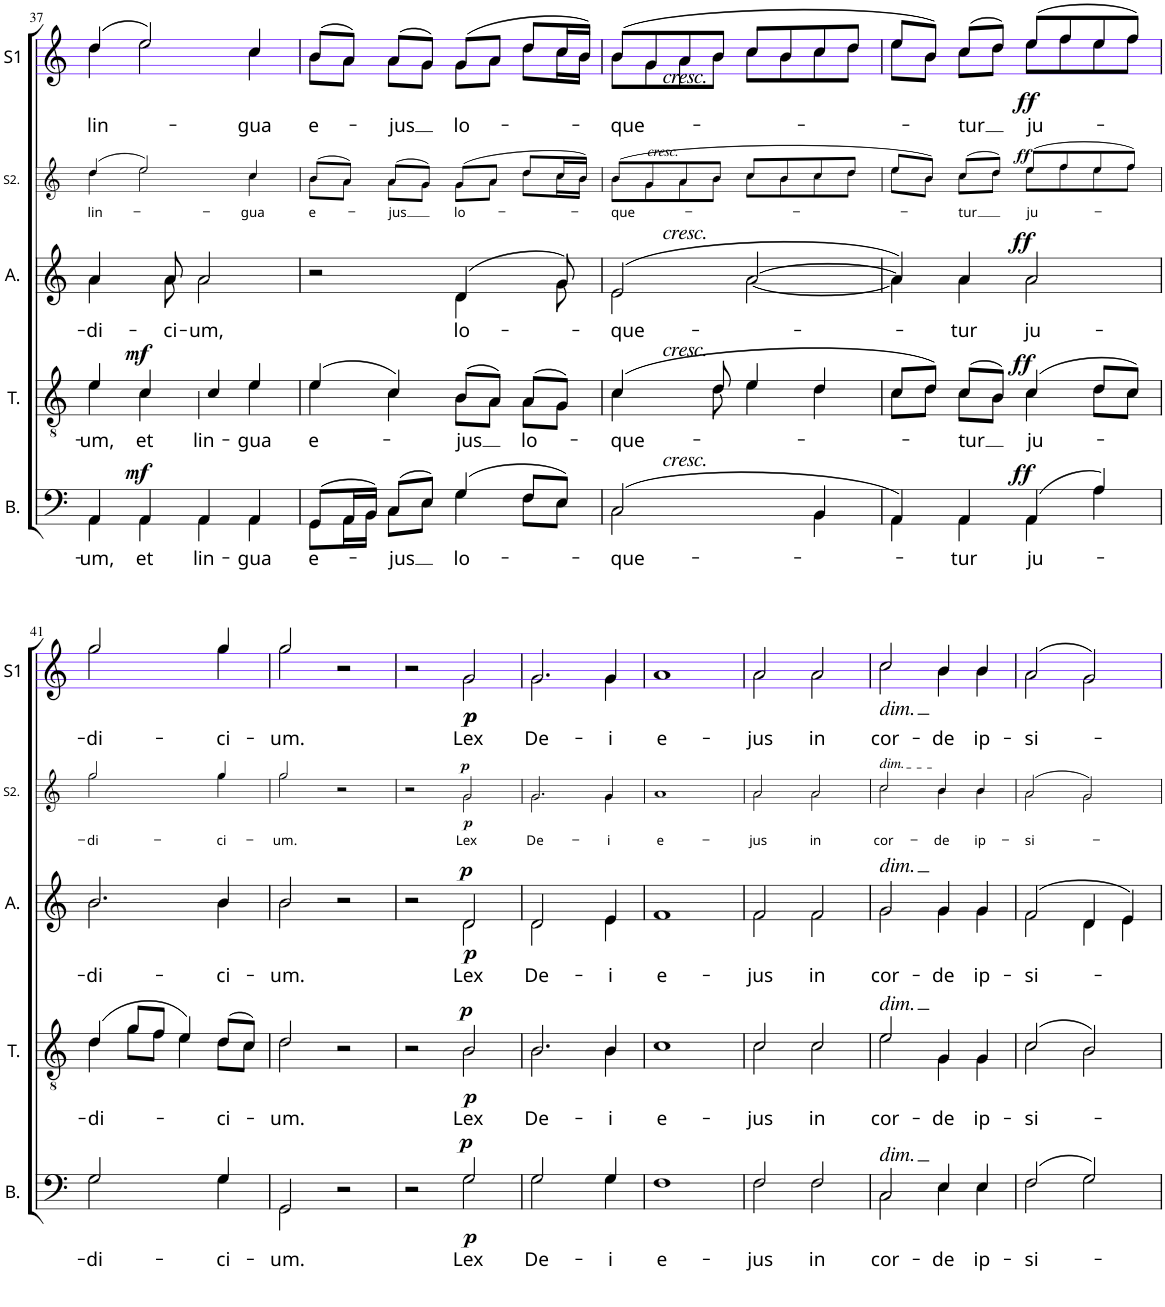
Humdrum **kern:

**kern	**text	**dynam	**kern	**text	**dynam	**kern	**text	**dynam	**kern	**text	**dynam	**kern	**text	**dynam
*part5	*part5	*part5	*part4	*part4	*part4	*part3	*part3	*part3	*part2	*part2	*part2	*part1	*part1	*part1
*staff5	*staff5	*staff5	*staff4	*staff4	*staff4	*staff3	*staff3	*staff3	*staff2	*staff2	*staff2	*staff1	*staff1	*staff1
*I"Basse	*	*	*I"Ténor	*	*	*I"Alto	*	*	*I"Soprano 2	*	*	*I"Soprano 1	*	*
*I'B.	*	*	*I'T.	*	*	*I'A.	*	*	*I'S2.	*	*	*I'S1	*	*
!!LO:PB:g=z
*clefF4	*	*	*clefGv2	*	*	*clefG2	*	*	*clefG2	*	*	*clefG2	*	*
*k[]	*	*	*k[]	*	*	*k[]	*	*	*k[]	*	*	*k[]	*	*
*M2/2	*	*	*M2/2	*	*	*M2/2	*	*	*M2/2	*	*	*M2/2	*	*
*met(c|)	*	*	*met(c|)	*	*	*met(c|)	*	*	*met(c|)	*	*	*met(c|)	*	*
=37	=37	=37	=37	=37	=37	=37	=37	=37	=37	=37	=37	=37	=37	=37
!	!LO:LY:b	!	!	!LO:LY:b	!	!	!LO:LY:b	!	!	!LO:LY:b	!	!	!LO:LY:b	!
*^	*	*	*^	*	*	*^	*	*	*^	*	*	*^	*	*
4AA/	4AA\	-um,	.	4e/	4e\	-um,	.	4.a/	4.a\	-di-	.	(4dd/	4dd\	lin-	.	(4dd/	4dd\	lin-	.
!	!	!LO:LY:b	!LO:DY:a	!	!	!LO:LY:b	!LO:DY:a	!	!	!	!	!	!	!	!	!	!	!	!
4AA/	4AA\	et	mf	4c/	4c\	et	mf	.	.	.	.	2ee/)	2ee\	.	.	2ee/)	2ee\	.	.
!	!	!	!	!	!	!	!	!	!	!LO:LY:b	!	!	!	!	!	!	!	!	!
.	.	.	.	.	.	.	.	8a/	8a\	-ci-	.	.	.	.	.	.	.	.	.
!	!	!LO:LY:b	!	!	!	!LO:LY:b	!	!	!	!LO:LY:b	!	!	!	!	!	!	!	!	!
4AA/	4AA\	lin-	.	4c/	4d\	lin-	.	2a/	2a\	-um,	.	.	.	.	.	.	.	.	.
!	!	!LO:LY:b	!	!	!	!LO:LY:b	!	!	!	!	!	!	!	!LO:LY:b	!	!	!	!LO:LY:b	!
4AA/	4AA\	-gua	.	4e/	4e\	-gua	.	.	.	.	.	4cc/	4cc\	-gua	.	4cc/	4cc\	-gua	.
=38	=38	=38	=38	=38	=38	=38	=38	=38	=38	=38	=38	=38	=38	=38	=38	=38	=38	=38	=38
!	!	!LO:LY:b	!	!	!	!LO:LY:b	!	!	!	!	!	!	!	!LO:LY:b	!	!	!	!LO:LY:b	!
(8GG/L	8GG\L	e-	.	(4e/	4e\	e-	.	2r	2ryy	.	.	(8b/L	8b\L	e-	.	(8b/L	8b\L	e-	.
16AA/L	16AA\L	.	.	.	.	.	.	.	.	.	.	8a/J)	8a\J	.	.	8a/J)	8a\J	.	.
16BB/JJ)	16BB\JJ	.	.	.	.	.	.	.	.	.	.	.	.	.	.	.	.	.	.
!	!	!LO:LY:b	!	!	!	!	!	!	!	!	!	!	!	!LO:LY:b	!	!	!	!LO:LY:b	!
(8C/L	8C\L	-jus	.	4c/)	4c\	.	.	.	.	.	.	(8a/L	8a\L	-jus	.	(8a/L	8a\L	-jus	.
8E/J)	8E\J	.	.	.	.	.	.	.	.	.	.	8g/J)	8g\J	.	.	8g/J)	8g\J	.	.
!	!	!LO:LY:b	!	!	!	!LO:LY:b	!	!	!	!LO:LY:b	!	!	!	!LO:LY:b	!	!	!	!LO:LY:b	!
(4G/	4G\	lo-	.	(8B/L	8B\L	-jus	.	(4.d/	4.d\	lo-	.	(8g/L	8g\L	lo-	.	(8g/L	8g\L	lo-	.
.	.	.	.	8A/J)	8A\J	.	.	.	.	.	.	8a/J	8a\J	.	.	8a/J	8a\J	.	.
!	!	!	!	!	!	!LO:LY:b	!	!	!	!	!	!	!	!	!	!	!	!	!
8F/L	8F\L	.	.	(8A/L	8A\L	lo-	.	.	.	.	.	8dd/L	8dd\L	.	.	8dd/L	8dd\L	.	.
8E/J)	8E\J	.	.	8G/J)	8G\J	.	.	8g/)	8g\	.	.	16cc/L	16cc\L	.	.	16cc/L	16cc\L	.	.
.	.	.	.	.	.	.	.	.	.	.	.	16b/JJ)	16b\JJ	.	.	16b/JJ)	16b\JJ	.	.
=39	=39	=39	=39	=39	=39	=39	=39	=39	=39	=39	=39	=39	=39	=39	=39	=39	=39	=39	=39
!	!	!	!	!	!	!	!	!	!	!	!	!	!	!	!	!LO:TX:b:i:t=cresc.	!	!	!
!	!	!	!	!	!	!	!	!	!	!	!	!LO:TX:a:i:t=cresc.	!	!	!	!	!	!	!
!	!	!	!	!	!	!	!	!LO:TX:a:i:t=cresc.	!	!	!	!	!	!	!	!	!	!	!
!	!	!	!	!LO:TX:a:i:t=cresc.	!	!	!	!	!	!	!	!	!	!	!	!	!	!	!
!LO:TX:a:i:t=cresc.	!	!	!	!	!	!	!	!	!	!	!	!	!	!	!	!	!	!	!
!	!	!LO:LY:b	!	!	!	!LO:LY:b	!	!	!	!LO:LY:b	!	!	!	!LO:LY:b	!	!	!	!LO:LY:b	!
(2.C/	2.C\	-que-	.	(4.c/	4.c\	-que-	.	(2e/	2e\	-que-	.	(8b/L	8b\L	-que-	.	(8b/L	8b\L	-que-	.
.	.	.	.	.	.	.	.	.	.	.	.	8g/	8g\	.	.	8g/	8g\	.	.
.	.	.	.	.	.	.	.	.	.	.	.	8a/	8a\	.	.	8a/	8a\	.	.
.	.	.	.	8d/	8d\	.	.	.	.	.	.	8b/J	8b\J	.	.	8b/J	8b\J	.	.
.	.	.	.	4e/	4e\	.	.	[2a/	[2a\	.	.	8cc/L	8cc\L	.	.	8cc/L	8cc\L	.	.
.	.	.	.	.	.	.	.	.	.	.	.	8b/	8b\	.	.	8b/	8b\	.	.
4BB/	4BB\	.	.	4d/	4d\	.	.	.	.	.	.	8cc/	8cc\	.	.	8cc/	8cc\	.	.
.	.	.	.	.	.	.	.	.	.	.	.	8dd/J	8dd\J	.	.	8dd/J	8dd\J	.	.
=40	=40	=40	=40	=40	=40	=40	=40	=40	=40	=40	=40	=40	=40	=40	=40	=40	=40	=40	=40
4AA/)	4AA\	.	.	8c/L	8c\L	.	.	4a/])	4a\]	.	.	8ee/L	8ee\L	.	.	8ee/L	8ee\L	.	.
.	.	.	.	8d/J)	8d\J	.	.	.	.	.	.	8b/J)	8b\J	.	.	8b/J)	8b\J	.	.
!	!	!LO:LY:b	!	!	!	!LO:LY:b	!	!	!	!LO:LY:b	!	!	!	!LO:LY:b	!	!	!	!LO:LY:b	!
4AA/	4AA\	-tur	.	(8c/L	8c\L	-tur	.	4a/	4a\	-tur	.	(8cc/L	8cc\L	-tur	.	(8cc/L	8cc\L	-tur	.
.	.	.	.	8B/J)	8B\J	.	.	.	.	.	.	8dd/J)	8dd\J	.	.	8dd/J)	8dd\J	.	.
!	!	!LO:LY:b	!LO:DY:a	!	!	!LO:LY:b	!LO:DY:a	!	!	!LO:LY:b	!LO:DY:a	!	!	!LO:LY:b	!LO:DY:a	!	!	!LO:LY:b	!LO:DY:b
(4AA/	4AA\	ju-	ff	(4c/	4c\	ju-	ff	2a/	2a\	ju-	ff	(8ee/L	8ee\L	ju-	ff	(8ee/L	8ee\L	ju-	ff
.	.	.	.	.	.	.	.	.	.	.	.	8ff/	8ff\	.	.	8ff/	8ff\	.	.
4A/)	4A\	.	.	8d/L	8d\L	.	.	.	.	.	.	8ee/	8ee\	.	.	8ee/	8ee\	.	.
.	.	.	.	8c/J)	8c\J	.	.	.	.	.	.	8ff/J)	8ff\J	.	.	8ff/J)	8ff\J	.	.
!!LO:LB:g=z	!!
=41	=41	=41	=41	=41	=41	=41	=41	=41	=41	=41	=41	=41	=41	=41	=41	=41	=41	=41	=41
!	!	!LO:LY:b	!	!	!	!LO:LY:b	!	!	!	!LO:LY:b	!	!	!	!LO:LY:b	!	!	!	!LO:LY:b	!
2.G/	2.G\	-di-	.	(4d/	4d\	-di-	.	2.b/	2.b\	-di-	.	2.gg/	2.gg\	-di-	.	2.gg/	2.gg\	-di-	.
.	.	.	.	8g/L	8g\L	.	.	.	.	.	.	.	.	.	.	.	.	.	.
.	.	.	.	8f/J	8f\J	.	.	.	.	.	.	.	.	.	.	.	.	.	.
.	.	.	.	4e/)	4e\	.	.	.	.	.	.	.	.	.	.	.	.	.	.
!	!	!LO:LY:b	!	!	!	!LO:LY:b	!	!	!	!LO:LY:b	!	!	!	!LO:LY:b	!	!	!	!LO:LY:b	!
4G/	4G\	-ci-	.	(8d/L	8d\L	-ci-	.	4b/	4b\	-ci-	.	4gg/	4gg\	-ci-	.	4gg/	4gg\	-ci-	.
.	.	.	.	8c/J)	8c\J	.	.	.	.	.	.	.	.	.	.	.	.	.	.
=42	=42	=42	=42	=42	=42	=42	=42	=42	=42	=42	=42	=42	=42	=42	=42	=42	=42	=42	=42
!	!	!LO:LY:b	!	!	!	!LO:LY:b	!	!	!	!LO:LY:b	!	!	!	!LO:LY:b	!	!	!	!LO:LY:b	!
2GG/	2GG\	-um.	.	2d/	2d\	-um.	.	2b/	2b\	-um.	.	2gg/	2gg\	-um.	.	2gg/	2gg\	-um.	.
2r	2ryy	.	.	2r	2ryy	.	.	2r	2ryy	.	.	2r	2ryy	.	.	2r	2ryy	.	.
=43	=43	=43	=43	=43	=43	=43	=43	=43	=43	=43	=43	=43	=43	=43	=43	=43	=43	=43	=43
2r	2ryy	.	.	2r	2ryy	.	.	2r	2ryy	.	.	2r	2ryy	.	.	2r	2ryy	.	.
!	!	!LO:LY:b	!LO:DY:a	!	!	!LO:LY:b	!	!	!	!LO:LY:b	!	!	!	!LO:LY:b	!	!	!	!LO:LY:b	!
!	!	!	!LO:DY:n=1:b	!	!	!	!LO:DY:a	!	!	!	!	!	!	!	!	!	!	!	!
!	!	!	!	!	!	!	!LO:DY:n=1:b	!	!	!	!LO:DY:a	!	!	!	!	!	!	!	!
!	!	!	!	!	!	!	!	!	!	!	!LO:DY:n=1:b	!	!	!	!LO:DY:a	!	!	!	!
!	!	!	!	!	!	!	!	!	!	!	!	!	!	!	!LO:DY:n=1:b	!	!	!	!LO:DY:b
!	!	!	!	!	!	!	!	!	!	!	!	!	!	!	!	!	!	!	!LO:DY:n=1:b
2G/	2G\	Lex	p p	2B/	2B\	Lex	p p	2d/	2d\	Lex	p p	2g/	2g\	Lex	p p	2g/	2g\	Lex	p p
=44	=44	=44	=44	=44	=44	=44	=44	=44	=44	=44	=44	=44	=44	=44	=44	=44	=44	=44	=44
!	!	!LO:LY:b	!	!	!	!LO:LY:b	!	!	!	!LO:LY:b	!	!	!	!LO:LY:b	!	!	!	!LO:LY:b	!
2.G/	2.G\	De-	.	2.B/	2.B\	De-	.	2.d/	2.d\	De-	.	2.g/	2.g\	De-	.	2.g/	2.g\	De-	.
!	!	!LO:LY:b	!	!	!	!LO:LY:b	!	!	!	!LO:LY:b	!	!	!	!LO:LY:b	!	!	!	!LO:LY:b	!
4G/	4G\	-i	.	4B/	4B\	-i	.	4e/	4e\	-i	.	4g/	4g\	-i	.	4g/	4g\	-i	.
=45	=45	=45	=45	=45	=45	=45	=45	=45	=45	=45	=45	=45	=45	=45	=45	=45	=45	=45	=45
!	!	!LO:LY:b	!	!	!	!LO:LY:b	!	!	!	!LO:LY:b	!	!	!	!LO:LY:b	!	!	!	!LO:LY:b	!
1F	1F	e-	.	1c	1c	e-	.	1f	1f	e-	.	1a	1a	e-	.	1a	1a	e-	.
=46	=46	=46	=46	=46	=46	=46	=46	=46	=46	=46	=46	=46	=46	=46	=46	=46	=46	=46	=46
!	!	!LO:LY:b	!	!	!	!LO:LY:b	!	!	!	!LO:LY:b	!	!	!	!LO:LY:b	!	!	!	!LO:LY:b	!
2F/	2F\	-jus	.	2c/	2c\	-jus	.	2f/	2f\	-jus	.	2a/	2a\	-jus	.	2a/	2a\	-jus	.
!	!	!LO:LY:b	!	!	!	!LO:LY:b	!	!	!	!LO:LY:b	!	!	!	!LO:LY:b	!	!	!	!LO:LY:b	!
2F/	2F\	in	.	2c/	2c\	in	.	2f/	2f\	in	.	2a/	2a\	in	.	2a/	2a\	in	.
=47	=47	=47	=47	=47	=47	=47	=47	=47	=47	=47	=47	=47	=47	=47	=47	=47	=47	=47	=47
!	!	!	!	!	!	!	!	!	!	!	!	!	!	!	!	!LO:TX:b:i:t=dim.	!	!	!
!	!	!	!	!	!	!	!	!	!	!	!	!LO:TX:a:i:t=dim.	!	!	!	!	!	!	!
!	!	!	!	!	!	!	!	!LO:TX:a:i:t=dim.	!	!	!	!	!	!	!	!	!	!	!
!	!	!	!	!LO:TX:a:i:t=dim.	!	!	!	!	!	!	!	!	!	!	!	!	!	!	!
!LO:TX:a:i:t=dim.	!	!	!	!	!	!	!	!	!	!	!	!	!	!	!	!	!	!	!
!	!	!LO:LY:b	!	!	!	!LO:LY:b	!	!	!	!LO:LY:b	!	!	!	!LO:LY:b	!	!	!	!LO:LY:b	!
2C/	2C\	cor-	.	2e/	2e\	cor-	.	2g/	2g\	cor-	.	2cc/	2cc\	cor-	.	2cc/	2cc\	cor-	.
!	!	!LO:LY:b	!	!	!	!LO:LY:b	!	!	!	!LO:LY:b	!	!	!	!LO:LY:b	!	!	!	!LO:LY:b	!
4E/	4E\	-de	.	4G/	4G\	-de	.	4g/	4g\	-de	.	4b/	4b\	-de	.	4b/	4b\	-de	.
!	!	!LO:LY:b	!	!	!	!LO:LY:b	!	!	!	!LO:LY:b	!	!	!	!LO:LY:b	!	!	!	!LO:LY:b	!
4E/	4E\	ip-	.	4G/	4G\	ip-	.	4g/	4g\	ip-	.	4b/	4b\	ip-	.	4b/	4b\	ip-	.
=48	=48	=48	=48	=48	=48	=48	=48	=48	=48	=48	=48	=48	=48	=48	=48	=48	=48	=48	=48
!	!	!LO:LY:b	!	!	!	!LO:LY:b	!	!	!	!LO:LY:b	!	!	!	!LO:LY:b	!	!	!	!LO:LY:b	!
(2F/	2F\	-si-	.	(2c/	2c\	-si-	.	(2f/	2f\	-si-	.	(2a/	2a\	-si-	.	(2a/	2a\	-si-	.
2G/)	2G\	.	.	2B/)	2B\	.	.	4d/	4d\	.	.	2g/)	2g\	.	.	2g/)	2g\	.	.
.	.	.	.	.	.	.	.	4e/)	4e\	.	.	.	.	.	.	.	.	.	.
*v	*v	*	*	*	*	*	*	*v	*v	*	*	*v	*v	*	*	*v	*v	*	*
*	*	*	*v	*v	*	*	*	*	*	*	*	*	*	*	*
=	=	=	=	=	=	=	=	=	=	=	=	=	=	=
*-	*-	*-	*-	*-	*-	*-	*-	*-	*-	*-	*-	*-	*-	*-
